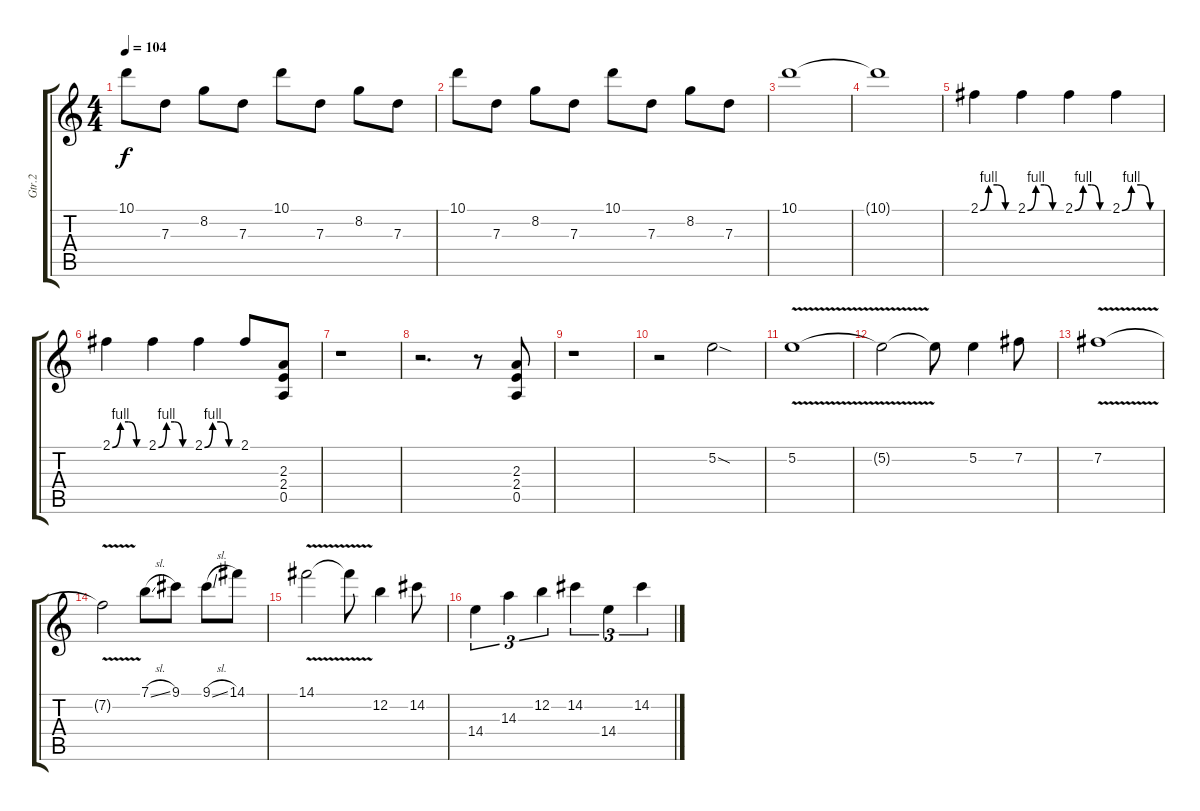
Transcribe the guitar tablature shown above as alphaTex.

\track ("Gtr.2" "Gtr.2") {instrument distortionguitar}
\staff {score tabs}
\tuning (E4 B3 G3 D3 A2 E2) {hide}
\ts (4 4)
\tempo 104
\clef g2
\ks c
10.1.8{dy f} 7.3.8 8.2.8 7.3.8 10.1.8 7.3.8 8.2.8 7.3.8 |
10.1.8 7.3.8 8.2.8 7.3.8 10.1.8 7.3.8 8.2.8 7.3.8 |
10.1.1 |
10.1{t}.1 |
2.1{be (custom 0 0 15 4 30 4 45 0 60 0)}.4 2.1{be (custom 0 0 15 4 30 4 45 0 60 0)}.4 2.1{be (custom 0 0 15 4 30 4 45 0 60 0)}.4 2.1{be (custom 0 0 15 4 30 4 45 0 60 0)}.4 |
2.1{be (custom 0 0 15 4 30 4 45 0 60 0)}.4 2.1{be (custom 0 0 15 4 30 4 45 0 60 0)}.4 2.1{be (custom 0 0 15 4 30 4 45 0 60 0)}.4 2.1.8 (2.3 2.4 0.5).8 |
r.1 |
r.2{d} r.8 (2.3 2.4 0.5).8 |
r.1 |
r.2 5.2{sod}.2 |
5.2{v}.1 |
5.2{t}.2 5.2{t}.8 5.2.4 7.2.8 |
7.2{v}.1 |
7.2{t}.2 7.1{sl}.8 9.1.8 9.1{sl}.8 14.1.8 |
14.1{v}.2 14.1{t}.8 12.2.4 14.2.8 |
14.4.4{tu (3 2)} 14.3.4{tu (3 2)} 12.2.4{tu (3 2)} 14.2.4{tu (3 2)} 14.4.4{tu (3 2)} 14.2.4{tu (3 2)}
